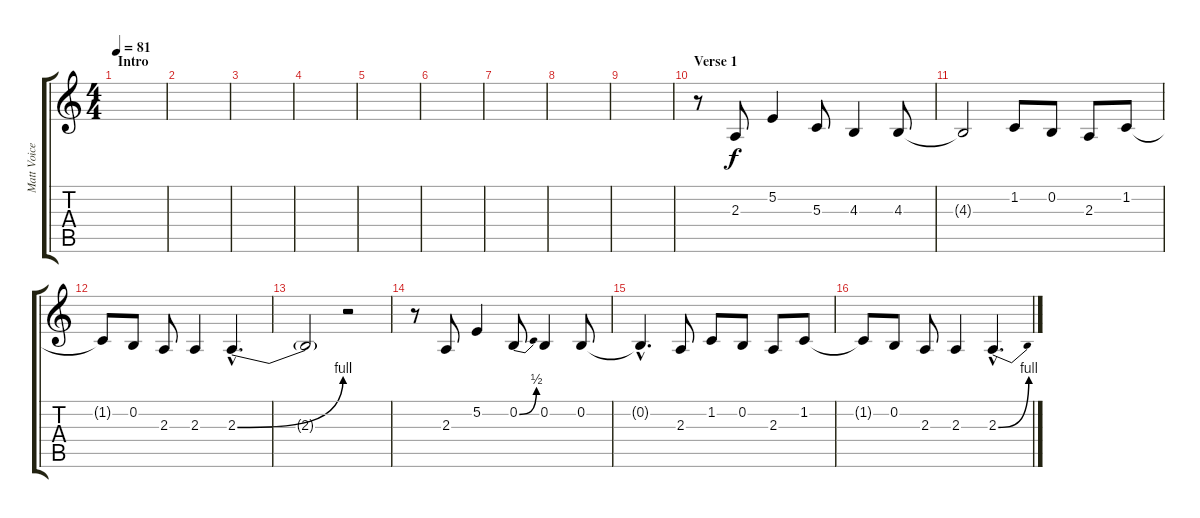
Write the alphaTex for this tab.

\track ("Matt Voice" "Matt Voice") {instrument lead2sawtooth}
\staff {score tabs}
\tuning (E4 B3 G3 D3 A2 E2) {hide}
\ts (4 4)
\section ("" "Intro")
\tempo 81
\clef g2
\ks c
|
|
|
|
|
|
|
|
|
\section ("" "Verse 1")
r.8 2.3.8 5.2.4 5.3.8 4.3.4 4.3.8 |
4.3{t}.2 1.2.8 0.2.8 2.3.8 1.2.8 |
1.2{t}.8 0.2.8 2.3.8 2.3.4 2.3{be (bend 0 0 60 4) hac}.4{d} |
2.3{t}.2 r.2 |
r.8 2.3.8 5.2.4 0.2{be (bend 0 0 60 2)}.8 0.2.4 0.2.8 |
0.2{hac t}.4{d} 2.3.8 1.2.8 0.2.8 2.3.8 1.2.8 |
1.2{t}.8 0.2.8 2.3.8 2.3.4 2.3{be (bend 0 0 60 4) hac}.4{d}
